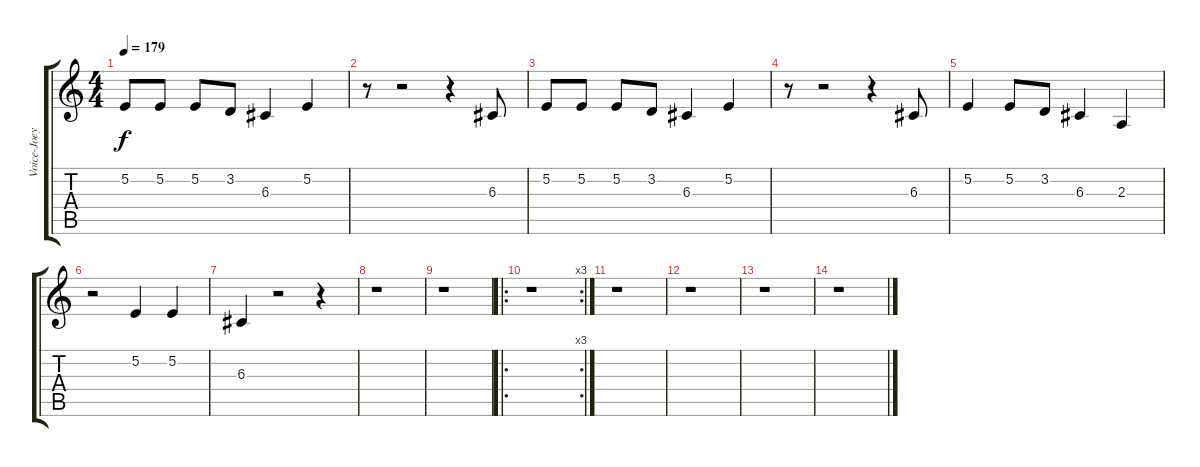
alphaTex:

\track ("Voice-Joey Ramone" "Voice-Joey") {instrument lead6voice}
\staff {score tabs}
\tuning (E4 B3 G3 D3 A2 E2) {hide}
\ts (4 4)
\tempo 179
\clef g2
\ks c
5.2.8{dy f} 5.2.8 5.2.8 3.2.8 6.3.4 5.2.4 |
r.8 r.2 r.4 6.3.8 |
5.2.8 5.2.8 5.2.8 3.2.8 6.3.4 5.2.4 |
r.8 r.2 r.4 6.3.8 |
5.2.4 5.2.8 3.2.8 6.3.4 2.3.4 |
r.2 5.2.4 5.2.4 |
6.3.4 r.2 r.4 |
r.1 |
r.1 |
\ro
\rc 3
r.1 |
r.1 |
r.1 |
r.1 |
r.1
